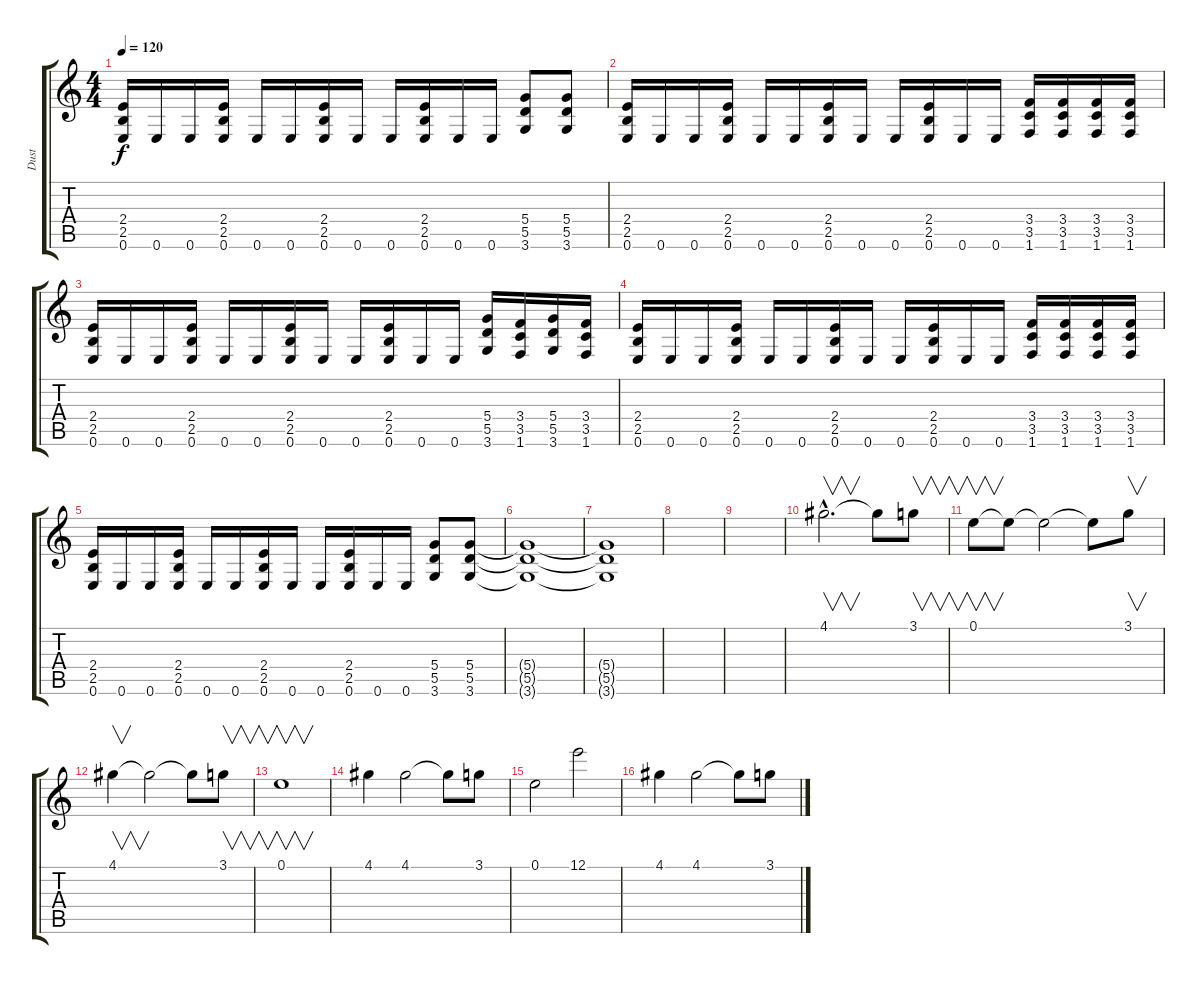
\track ("Dust" "Dust") {instrument distortionguitar}
\staff {score tabs}
\tuning (E4 B3 G3 D3 A2 E2) {hide}
\ts (4 4)
\tempo 120
\clef g2
\ks c
(2.4 2.5 0.6).16{dy f} 0.6.16 0.6.16 (2.4 2.5 0.6).16 0.6.16 0.6.16 (2.4 2.5 0.6).16 0.6.16 0.6.16 (2.4 2.5 0.6).16 0.6.16 0.6.16 (5.4 5.5 3.6).8 (5.4 5.5 3.6).8 |
(2.4 2.5 0.6).16 0.6.16 0.6.16 (2.4 2.5 0.6).16 0.6.16 0.6.16 (2.4 2.5 0.6).16 0.6.16 0.6.16 (2.4 2.5 0.6).16 0.6.16 0.6.16 (3.4 3.5 1.6).16 (3.4 3.5 1.6).16 (3.4 3.5 1.6).16 (3.4 3.5 1.6).16 |
(2.4 2.5 0.6).16 0.6.16 0.6.16 (2.4 2.5 0.6).16 0.6.16 0.6.16 (2.4 2.5 0.6).16 0.6.16 0.6.16 (2.4 2.5 0.6).16 0.6.16 0.6.16 (5.4 5.5 3.6).16 (3.4 3.5 1.6).16 (5.4 5.5 3.6).16 (3.4 3.5 1.6).16 |
(2.4 2.5 0.6).16 0.6.16 0.6.16 (2.4 2.5 0.6).16 0.6.16 0.6.16 (2.4 2.5 0.6).16 0.6.16 0.6.16 (2.4 2.5 0.6).16 0.6.16 0.6.16 (3.4 3.5 1.6).16 (3.4 3.5 1.6).16 (3.4 3.5 1.6).16 (3.4 3.5 1.6).16 |
(2.4 2.5 0.6).16 0.6.16 0.6.16 (2.4 2.5 0.6).16 0.6.16 0.6.16 (2.4 2.5 0.6).16 0.6.16 0.6.16 (2.4 2.5 0.6).16 0.6.16 0.6.16 (5.4 5.5 3.6).8 (5.4 5.5 3.6).8 |
(5.4{t} 5.5{t} 3.6{t}).1{volume 0} |
(5.4{t} 5.5{t} 3.6{t}).1 |
|
|
4.1{hac}.2{v d volume 9 balance 0 instrument lead2sawtooth} 4.1{t}.8 3.1.8{v} |
0.1.8{v} 0.1{t}.8 0.1{t}.2 0.1{t}.8 3.1.8{v} |
4.1.4{v} 4.1{t}.2 4.1{t}.8 3.1.8{v volume 12} |
0.1.1{v} |
4.1.4 4.1.2 4.1{t}.8 3.1.8 |
0.1.2 12.1.2 |
4.1.4 4.1.2 4.1{t}.8 3.1.8
